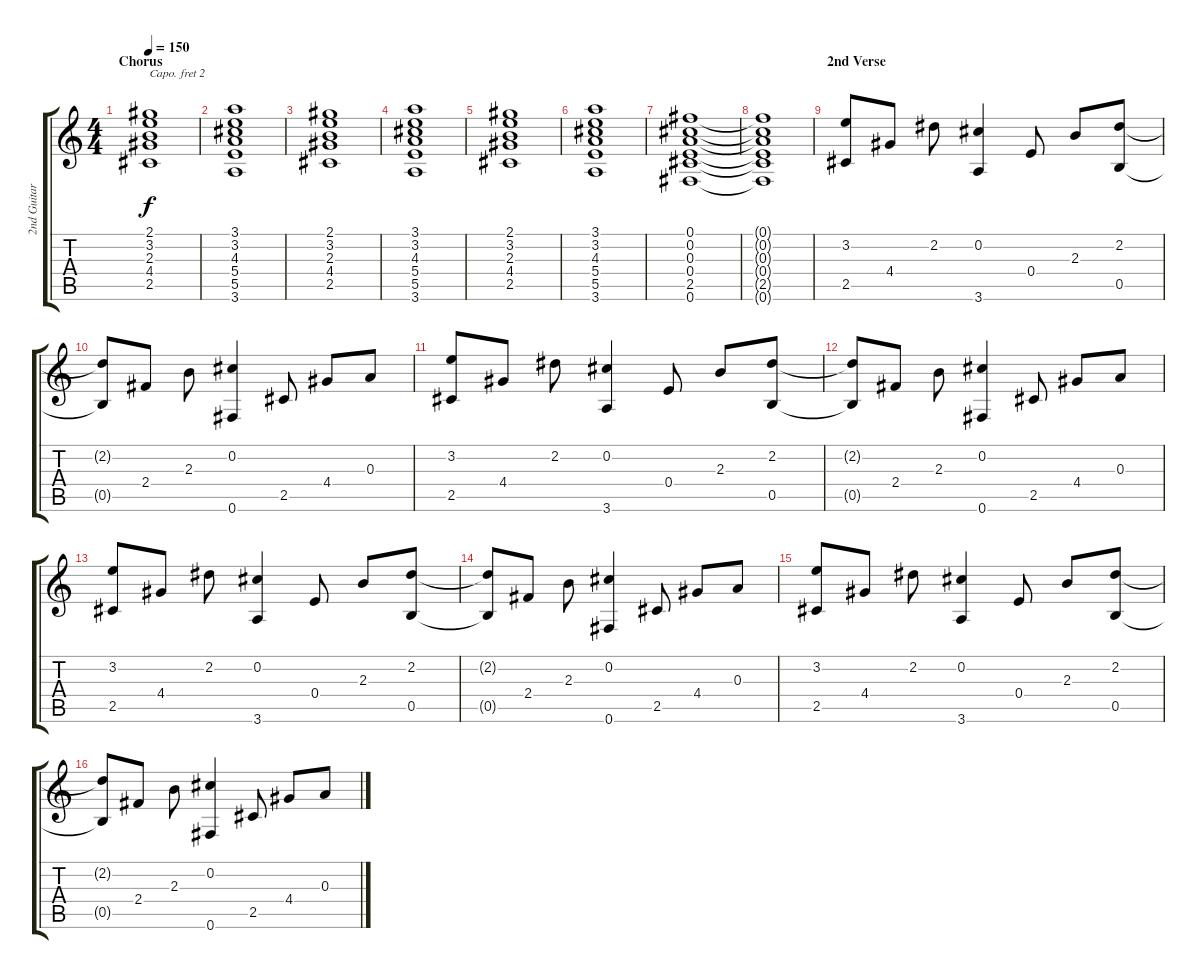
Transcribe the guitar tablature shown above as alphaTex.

\track ("2nd Guitar" "2nd Guitar") {instrument electricguitarjazz}
\staff {score tabs}
\capo 2
\tuning (E4 B3 G3 D3 A2 E2) {hide}
\ts (4 4)
\section ("" "Chorus")
\tempo 150
\clef g2
\ks c
(2.1 3.2 2.3 4.4 2.5).1{dy f} |
(3.1 3.2 4.3 5.4 5.5 3.6).1 |
(2.1 3.2 2.3 4.4 2.5).1 |
(3.1 3.2 4.3 5.4 5.5 3.6).1 |
(2.1 3.2 2.3 4.4 2.5).1 |
(3.1 3.2 4.3 5.4 5.5 3.6).1 |
(0.1 0.2 0.3 0.4 2.5 0.6).1 |
(0.1{t} 0.2{t} 0.3{t} 0.4{t} 2.5{t} 0.6{t}).1 |
\section ("" "2nd Verse")
(3.2 2.5).8 4.4.8 2.2.8 (0.2 3.6).4 0.4.8 2.3.8 (2.2 0.5).8 |
(2.2{t} 0.5{t}).8 2.4.8 2.3.8 (0.2 0.6).4 2.5.8 4.4.8 0.3.8 |
(3.2 2.5).8 4.4.8 2.2.8 (0.2 3.6).4 0.4.8 2.3.8 (2.2 0.5).8 |
(2.2{t} 0.5{t}).8 2.4.8 2.3.8 (0.2 0.6).4 2.5.8 4.4.8 0.3.8 |
(3.2 2.5).8 4.4.8 2.2.8 (0.2 3.6).4 0.4.8 2.3.8 (2.2 0.5).8 |
(2.2{t} 0.5{t}).8 2.4.8 2.3.8 (0.2 0.6).4 2.5.8 4.4.8 0.3.8 |
(3.2 2.5).8 4.4.8 2.2.8 (0.2 3.6).4 0.4.8 2.3.8 (2.2 0.5).8 |
(2.2{t} 0.5{t}).8 2.4.8 2.3.8 (0.2 0.6).4 2.5.8 4.4.8 0.3.8
